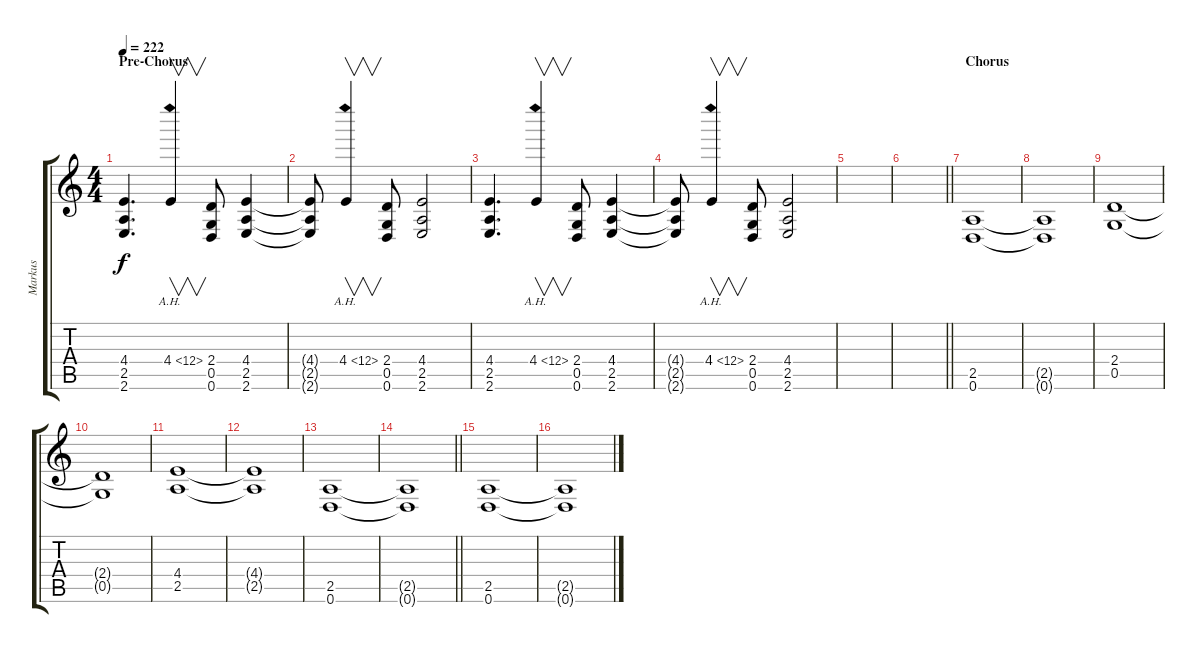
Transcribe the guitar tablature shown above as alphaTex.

\track ("Markus" "Markus") {instrument distortionguitar}
\staff {score tabs}
\tuning (D4 A3 F3 C3 G2 D2) {hide}
\ts (4 4)
\section ("" "Pre-Chorus")
\tempo 222
\clef g2
\ks c
(4.4 2.5 2.6).4{d dy f} 4.4{ah 8}.4{v} (2.4 0.5 0.6).8 (4.4 2.5 2.6).4 |
(4.4{t} 2.5{t} 2.6{t}).8 4.4{ah 8}.4{v} (2.4 0.5 0.6).8 (4.4 2.5 2.6).2 |
(4.4 2.5 2.6).4{d} 4.4{ah 8}.4{v} (2.4 0.5 0.6).8 (4.4 2.5 2.6).4 |
(4.4{t} 2.5{t} 2.6{t}).8 4.4{ah 8}.4{v} (2.4 0.5 0.6).8 (4.4 2.5 2.6).2 |
|
\barLineRight lightlight
|
\section ("" "Chorus")
(2.5 0.6).1 |
(2.5{t} 0.6{t}).1 |
(2.4 0.5).1 |
(2.4{t} 0.5{t}).1 |
(4.4 2.5).1 |
(4.4{t} 2.5{t}).1 |
(2.5 0.6).1 |
\barLineRight lightlight
(2.5{t} 0.6{t}).1 |
\section ("" "")
(2.5 0.6).1 |
(2.5{t} 0.6{t}).1
